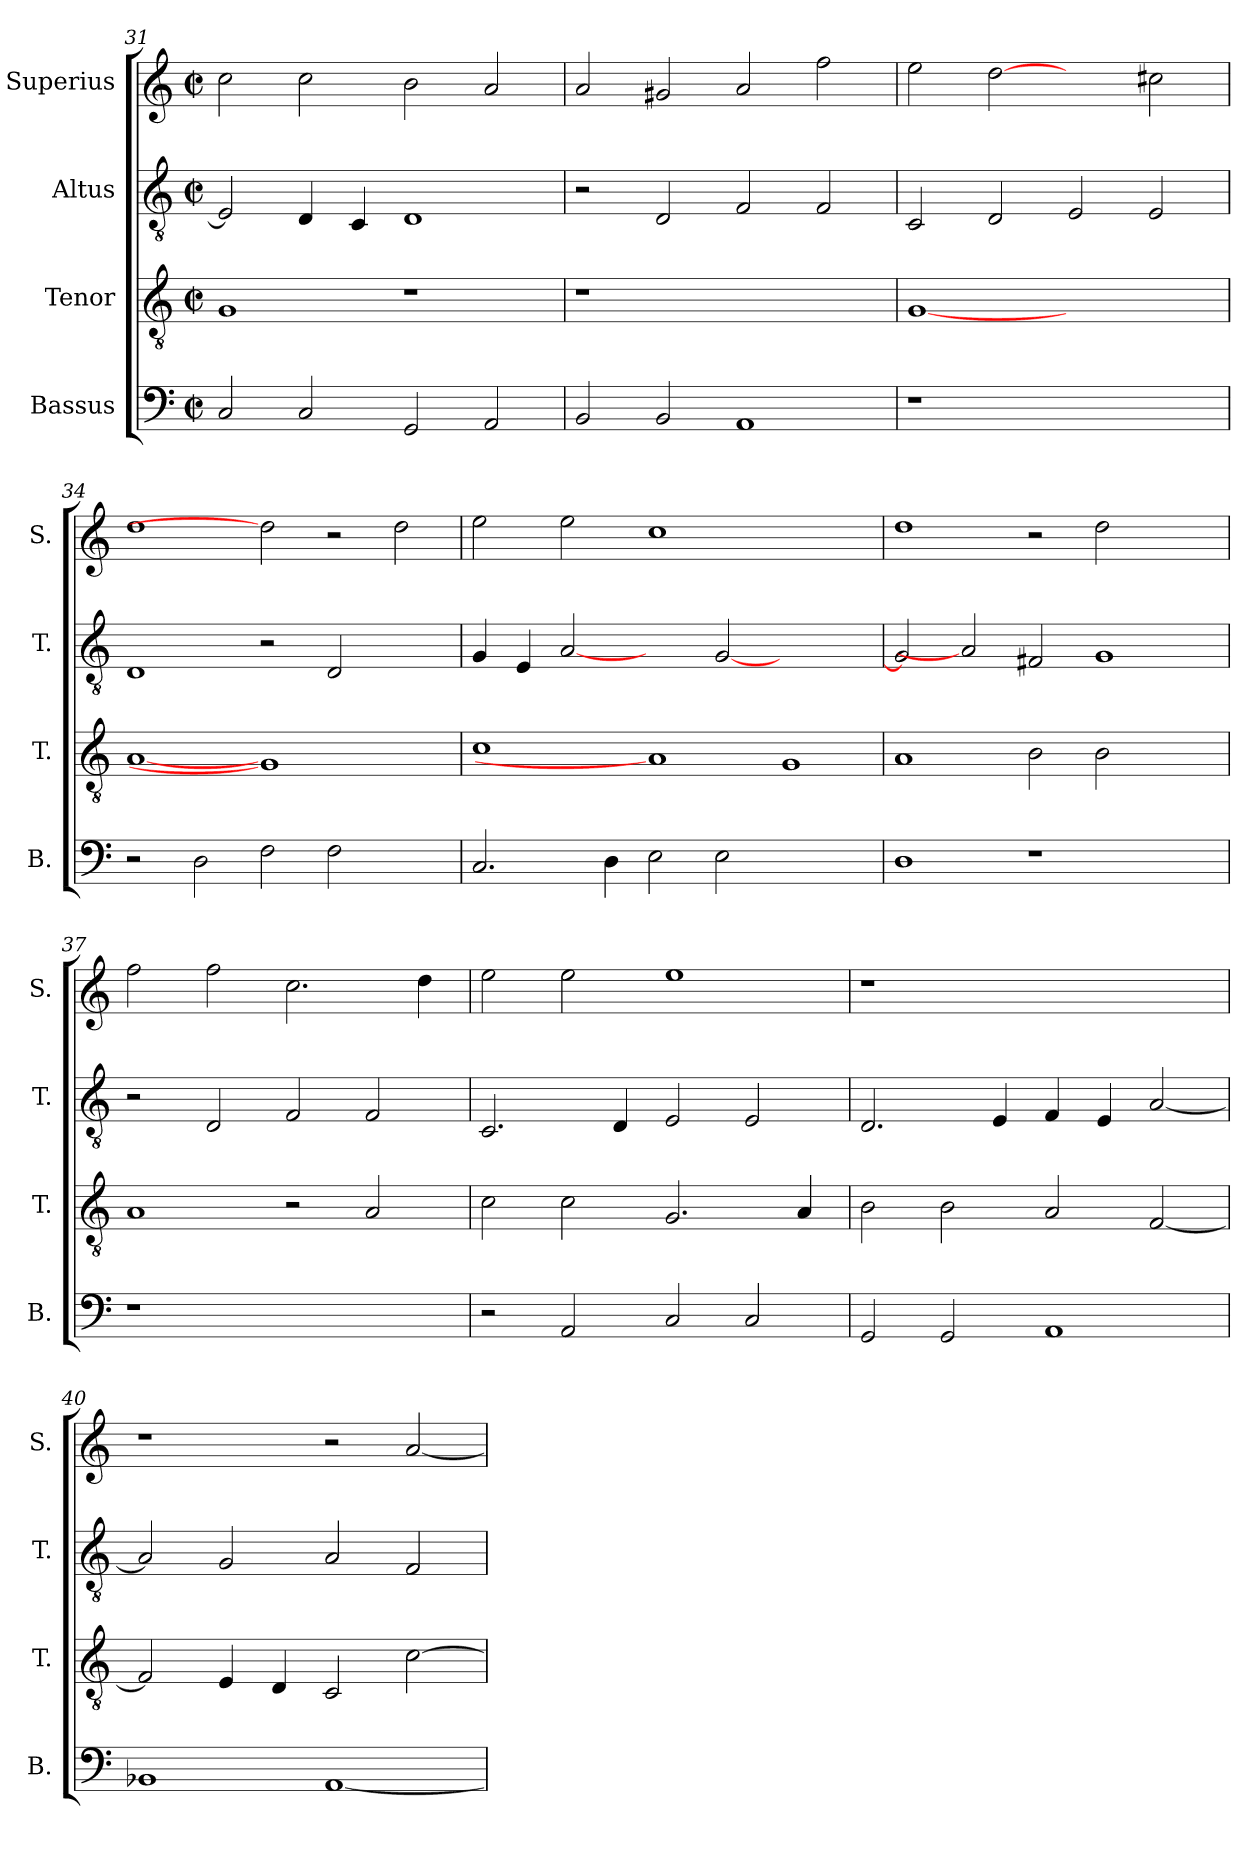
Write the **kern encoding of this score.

**kern	**kern	**kern	**kern
*part4	*part3	*part2	*part1
*staff4	*staff3	*staff2	*staff1
*I"Bassus	*I"Tenor	*I"Altus	*I"Superius
*I'B.	*I'T.	*I'T.	*I'S.
*clefF4	*clefGv2	*clefGv2	*clefG2
*	*ITrd7c12	*ITrd7c12	*
*k[]	*k[]	*k[]	*k[]
*C:	*C:	*C:	*C:
*M2/2	*M2/2	*M2/2	*M2/2
*met(c|)	*met(c|)	*met(c|)	*met(c|)
=31	=31	=31	=31
2Ci/	1GGi	2EEi/]	2cci\
2Ci/	.	4DDi/	2cci\
.	.	4CCi/	.
2GGi/	1r	1DDi	2bi\
2AAi/	.	.	2ai/
=32	=32	=32	=32
!	!LO:N:vis=1	!	!
2BBi/	1r	2r	2ai/
2BBi/	.	2DDi/	2g#Xi/
1AAi	1ryy	2FFi/	2ai/
.	.	2FFi/	2ffi\
=33	=33	=33	=33
!LO:N:vis=1	!	!	!
1r	[1GGi	2CCi/	2eei\
.	.	2DDi/	[2ddi
1ryy	1ryy	2EEi/	2ryy
.	.	2EEi/	2cc#Xi\
!!LO:PB:g=z
=34	=34	=34	=34
2r	[1AAi	1DDi	1ddi
2Di\	.	.	.
2Fi\	1GGi]	2r	2ddi]
2Fi\	.	2DDi/	2r
2ryy	2ryy	2ryy	2ddi\
=35	=35	=35	=35
2.Ci/	1Ci	4GGi/	2eei\
.	.	4EEi/	.
.	.	[2AAi	2eei\
4Di\	.	.	.
2Ei\	1AAi]	2ryy	1cci
2Ei\	.	[<2GGi/	.
1ryy	1GGi	1ryy	1ryy
=36	=36	=36	=36
1Di	1AAi	2GGi/]	1ddi
.	.	2AAi]	.
1r	2BBi\	2FF#Xi/	2r
.	2BBi\	1GGi	2ddi\
2ryy	2ryy	.	2ryy
=37	=37	=37	=37
!LO:N:vis=1	!	!	!
1r	1AAi	2r	2ffi\
.	.	2DDi/	2ffi\
1ryy	2r	2FFi/	2.cci\
.	2AAi/	2FFi/	.
.	.	.	4ddi\
=38	=38	=38	=38
2r	2Ci\	2.CCi/	2eei\
2AAi/	2Ci\	.	2eei\
.	.	4DDi/	.
2Ci/	2.GGi/	2EEi/	1eei
2Ci/	.	2EEi/	.
.	4AAi/	.	.
!!LO:LB:g=z
=39	=39	=39	=39
!	!	!	!LO:N:vis=1
2GGi/	2BBi\	2.DDi/	1r
2GGi/	2BBi\	.	.
.	.	4EEi/	.
1AAi	2AAi/	4FFi/	1ryy
.	.	4EEi/	.
.	[<2FFi/	[<2AAi/	.
=40	=40	=40	=40
1BB-Xi	2FFi/]	2AAi/]	1r
.	4EEi/	2GGi/	.
.	4DDi/	.	.
[<1AAi	2CCi/	2AAi/	2r
.	[>2Ci\	2FFi/	[<2ai/
=	=	=	=
*-	*-	*-	*-
